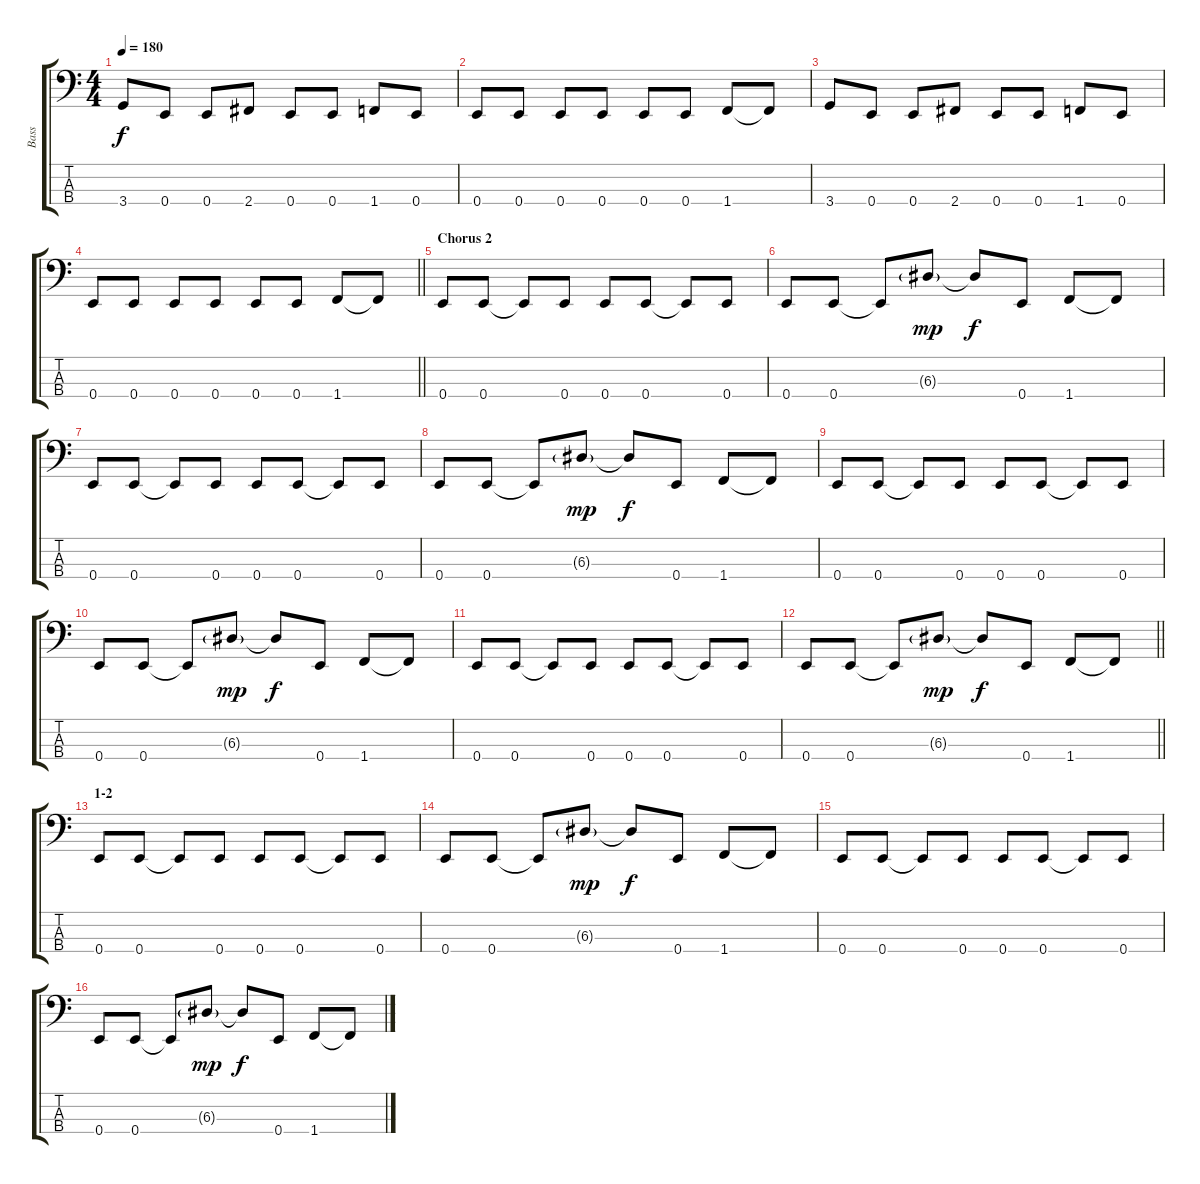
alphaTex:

\track ("Bass" "Bass") {instrument electricbasspick}
\staff {score tabs}
\tuning (G2 D2 A1 E1) {hide}
\ts (4 4)
\tempo 180
\clef f4
\ks c
3.4.8{dy f} 0.4.8 0.4.8 2.4.8 0.4.8 0.4.8 1.4.8 0.4.8 |
0.4.8 0.4.8 0.4.8 0.4.8 0.4.8 0.4.8 1.4.8 1.4{t}.8 |
3.4.8 0.4.8 0.4.8 2.4.8 0.4.8 0.4.8 1.4.8 0.4.8 |
\barLineRight lightlight
0.4.8 0.4.8 0.4.8 0.4.8 0.4.8 0.4.8 1.4.8 1.4{t}.8 |
\section ("" "Chorus 2")
0.4.8 0.4.8 0.4{t}.8 0.4.8 0.4.8 0.4.8 0.4{t}.8 0.4.8 |
0.4.8 0.4.8 0.4{t}.8 6.3{g}.8{dy mp} 6.3{t}.8{dy f} 0.4.8 1.4.8 1.4{t}.8 |
0.4.8 0.4.8 0.4{t}.8 0.4.8 0.4.8 0.4.8 0.4{t}.8 0.4.8 |
0.4.8 0.4.8 0.4{t}.8 6.3{g}.8{dy mp} 6.3{t}.8{dy f} 0.4.8 1.4.8 1.4{t}.8 |
0.4.8 0.4.8 0.4{t}.8 0.4.8 0.4.8 0.4.8 0.4{t}.8 0.4.8 |
0.4.8 0.4.8 0.4{t}.8 6.3{g}.8{dy mp} 6.3{t}.8{dy f} 0.4.8 1.4.8 1.4{t}.8 |
0.4.8 0.4.8 0.4{t}.8 0.4.8 0.4.8 0.4.8 0.4{t}.8 0.4.8 |
\barLineRight lightlight
0.4.8 0.4.8 0.4{t}.8 6.3{g}.8{dy mp} 6.3{t}.8{dy f} 0.4.8 1.4.8 1.4{t}.8 |
\section ("" "1-2")
0.4.8 0.4.8 0.4{t}.8 0.4.8 0.4.8 0.4.8 0.4{t}.8 0.4.8 |
0.4.8 0.4.8 0.4{t}.8 6.3{g}.8{dy mp} 6.3{t}.8{dy f} 0.4.8 1.4.8 1.4{t}.8 |
0.4.8 0.4.8 0.4{t}.8 0.4.8 0.4.8 0.4.8 0.4{t}.8 0.4.8 |
0.4.8 0.4.8 0.4{t}.8 6.3{g}.8{dy mp} 6.3{t}.8{dy f} 0.4.8 1.4.8 1.4{t}.8
